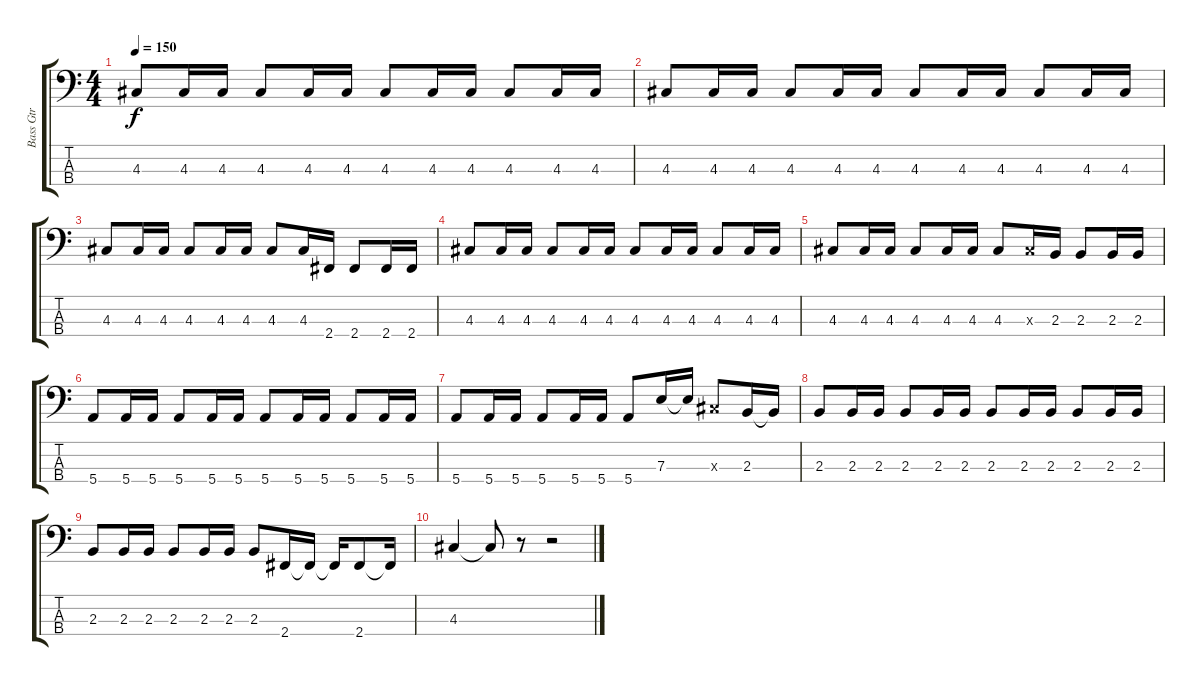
\track ("Bass Gtr" "Bass Gtr") {instrument electricbasspick}
\staff {score tabs}
\tuning (G2 D2 A1 E1) {hide}
\ts (4 4)
\tempo 150
\clef f4
\ks c
4.3.8{dy f} 4.3.16 4.3.16 4.3.8 4.3.16 4.3.16 4.3.8 4.3.16 4.3.16 4.3.8 4.3.16 4.3.16 |
4.3.8 4.3.16 4.3.16 4.3.8 4.3.16 4.3.16 4.3.8 4.3.16 4.3.16 4.3.8 4.3.16 4.3.16 |
4.3.8 4.3.16 4.3.16 4.3.8 4.3.16 4.3.16 4.3.8 4.3.16 2.4.16 2.4.8 2.4.16 2.4.16 |
4.3.8 4.3.16 4.3.16 4.3.8 4.3.16 4.3.16 4.3.8 4.3.16 4.3.16 4.3.8 4.3.16 4.3.16 |
4.3.8 4.3.16 4.3.16 4.3.8 4.3.16 4.3.16 4.3.8 4.3{x}.16 2.3.16 2.3.8 2.3.16 2.3.16 |
5.4.8 5.4.16 5.4.16 5.4.8 5.4.16 5.4.16 5.4.8 5.4.16 5.4.16 5.4.8 5.4.16 5.4.16 |
5.4.8 5.4.16 5.4.16 5.4.8 5.4.16 5.4.16 5.4.8 7.3.16 7.3{t}.16 4.3{x}.8 2.3.16 2.3{t}.16 |
2.3.8 2.3.16 2.3.16 2.3.8 2.3.16 2.3.16 2.3.8 2.3.16 2.3.16 2.3.8 2.3.16 2.3.16 |
2.3.8 2.3.16 2.3.16 2.3.8 2.3.16 2.3.16 2.3.8 2.4.16 2.4{t}.16 2.4{t}.16 2.4.8 2.4{t}.16 |
4.3.4 4.3{t}.8 r.8 r.2
